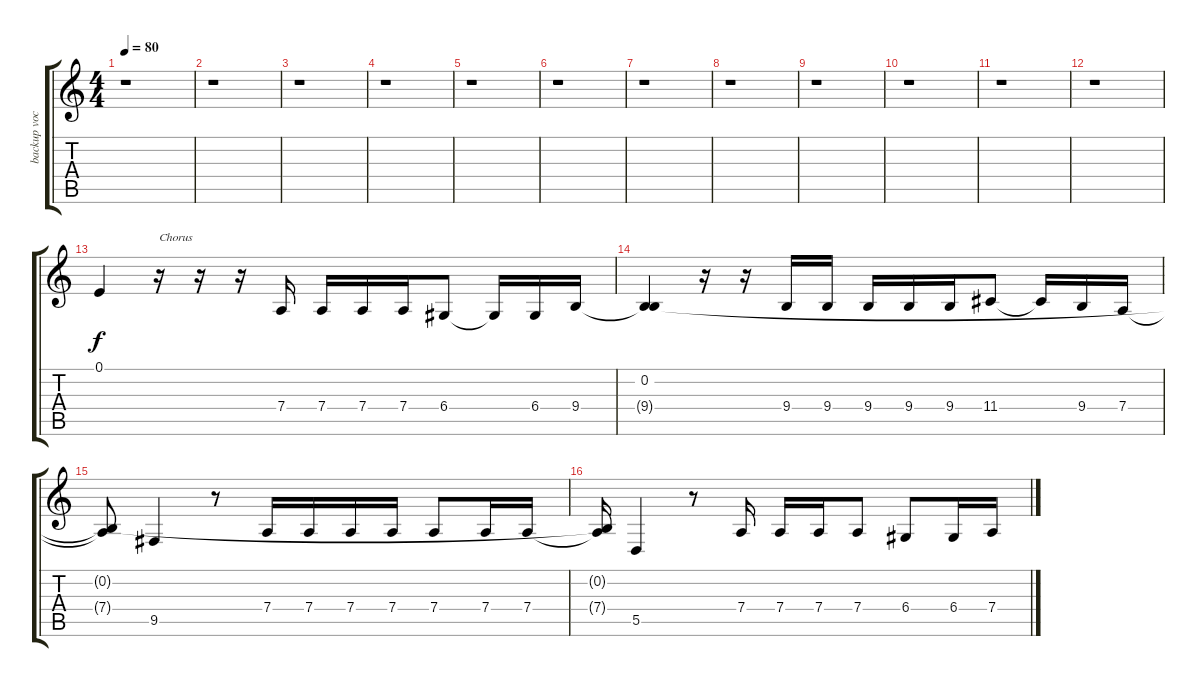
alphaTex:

\track ("backup vocals" "backup voc") {instrument cello}
\staff {score tabs}
\tuning (E4 B3 G3 D3 A2 E2) {hide}
\ts (4 4)
\tempo 80
\clef g2
\ks c
r.1{dy f} |
r.1 |
r.1 |
r.1 |
r.1 |
r.1 |
r.1 |
r.1 |
r.1 |
r.1 |
r.1 |
r.1 |
0.1.4 r.16{txt "Chorus"} r.16 r.16 7.4.16 7.4.16 7.4.16 7.4.16 6.4.8 6.4{t}.16 6.4.16 9.4.16 |
(0.2 9.4{t}).4 r.16 r.16 9.4.16 9.4.16 9.4.16 9.4.16 9.4.16 11.4.8 11.4{t}.16 9.4.16 7.4.16 |
(0.2{t} 7.4{t}).8 9.5.4 r.8 7.4.16 7.4.16 7.4.16 7.4.16 7.4.8 7.4.16 7.4.16 |
(0.2{t} 7.4{t}).16 5.5.4 r.8 7.4.16 7.4.16 7.4.16 7.4.8 6.4.8 6.4.16 7.4.16
